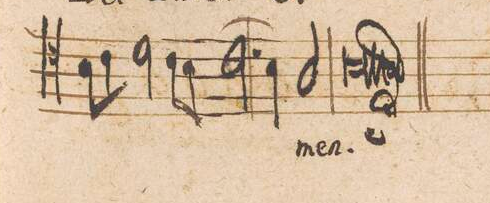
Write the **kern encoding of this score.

**kern	**text
*I"[Tenor II]	*
*clefC4	*
*k[]	*
*met(C|)	*
*M2/1	*
8B\L	.
8c\J	.
2d\	.
=92-	=92-
8c\L	.
8B\J	.
2.c\	.
4B\	.
2A/	.
=93-	=93-
0Bl;	-men.
==	==
*-	*-
